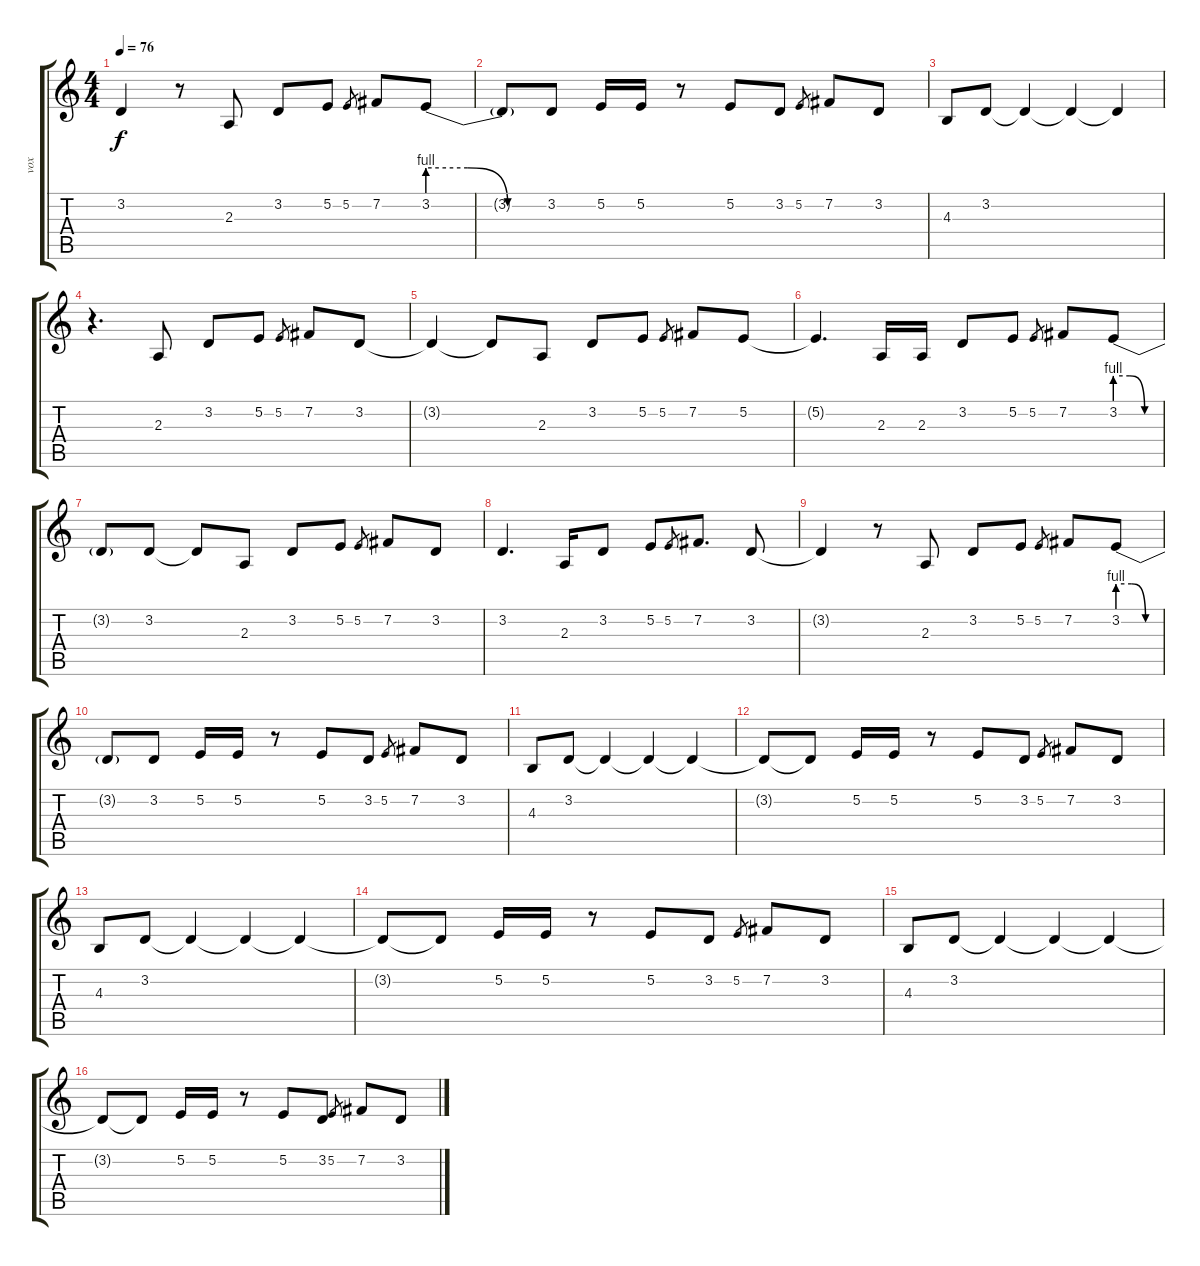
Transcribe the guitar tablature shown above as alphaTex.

\track ("vox" "vox") {instrument altosax}
\staff {score tabs}
\tuning (E4 B3 G3 D3 A2 E2) {hide}
\ts (4 4)
\tempo 76
\clef g2
\ks c
3.2{t}.4{dy f} r.8 2.3.8 3.2.8 5.2.8 5.2.8{gr} 7.2.8 3.2{be (custom 0 4 20 4 40 0 60 0)}.8 |
3.2{t}.8 3.2.8 5.2.16 5.2.16 r.8 5.2.8 3.2.8 5.2.8{gr} 7.2.8 3.2.8 |
4.3.8 3.2.8 3.2{t}.4 3.2{t}.4 3.2{t}.4 |
r.4{d} 2.3.8 3.2.8 5.2.8 5.2.8{gr} 7.2.8 3.2.8 |
3.2{t}.4 3.2{t}.8 2.3.8 3.2.8 5.2.8 5.2.8{gr} 7.2.8 5.2.8 |
5.2{t}.4{d} 2.3.16 2.3.16 3.2.8 5.2.8 5.2.8{gr} 7.2.8 3.2{be (custom 0 4 20 4 40 0 60 0)}.8 |
3.2{t}.8 3.2.8 3.2{t}.8 2.3.8 3.2.8 5.2.8 5.2.8{gr} 7.2.8 3.2.8 |
3.2.4{d} 2.3.16 3.2.8 5.2.8 5.2.8{gr} 7.2.8{d} 3.2.8 |
3.2{t}.4 r.8 2.3.8 3.2.8 5.2.8 5.2.8{gr} 7.2.8 3.2{be (custom 0 4 20 4 40 0 60 0)}.8 |
3.2{t}.8 3.2.8 5.2.16 5.2.16 r.8 5.2.8 3.2.8 5.2.8{gr} 7.2.8 3.2.8 |
4.3.8 3.2.8 3.2{t}.4 3.2{t}.4 3.2{t}.4 |
3.2{t}.8 3.2{t}.8 5.2.16 5.2.16 r.8 5.2.8 3.2.8 5.2.8{gr} 7.2.8 3.2.8 |
4.3.8 3.2.8 3.2{t}.4 3.2{t}.4 3.2{t}.4 |
3.2{t}.8 3.2{t}.8 5.2.16 5.2.16 r.8 5.2.8 3.2.8 5.2.8{gr} 7.2.8 3.2.8 |
4.3.8 3.2.8 3.2{t}.4 3.2{t}.4 3.2{t}.4 |
3.2{t}.8 3.2{t}.8 5.2.16 5.2.16 r.8 5.2.8 3.2.8 5.2.8{gr} 7.2.8 3.2.8
